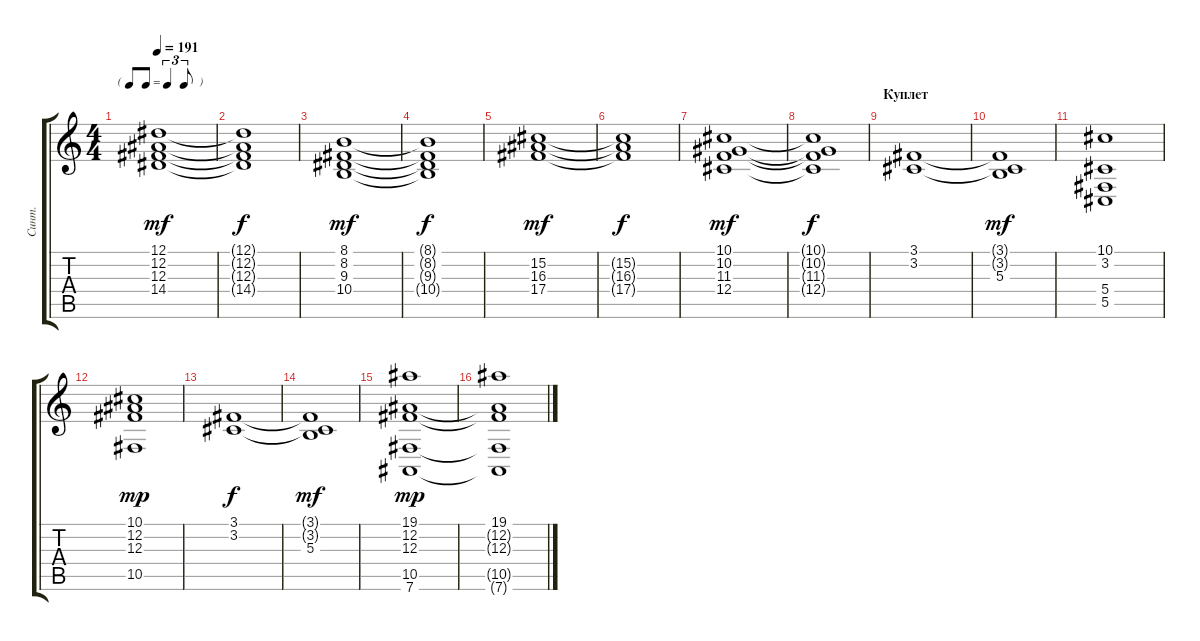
\track ("Синт." "Синт.") {instrument stringensemble2}
\staff {score tabs}
\tuning (Eb4 Bb3 Gb3 Db3 Ab2 Eb2) {hide}
\ts (4 4)
\tf triplet8th
\tempo 191
\clef g2
\ks c
(12.1 12.2 12.3 14.4).1{dy mf} |
(12.1{t} 12.2{t} 12.3{t} 14.4{t}).1{dy f} |
(8.1 8.2 9.3 10.4).1{dy mf} |
(8.1{t} 8.2{t} 9.3{t} 10.4{t}).1{dy f} |
(15.2 16.3 17.4).1{dy mf} |
(15.2{t} 16.3{t} 17.4{t}).1{dy f} |
(10.1 10.2 11.3 12.4).1{dy mf} |
(10.1{t} 10.2{t} 11.3{t} 12.4{t}).1{dy f} |
\section ("" "Куплет")
(3.1 3.2).1{volume 8 instrument synthstrings2} |
(3.1{t} 3.2{t} 5.3).1{dy mf} |
(10.1 3.2 5.4 5.5).1 |
(10.1 12.2 12.3 10.5).1{dy mp} |
(3.1 3.2).1{dy f} |
(3.1{t} 3.2{t} 5.3).1{dy mf} |
(19.1 12.2 12.3 10.5 7.6).1{dy mp} |
(19.1 12.2{t} 12.3{t} 10.5{t} 7.6{t}).1
